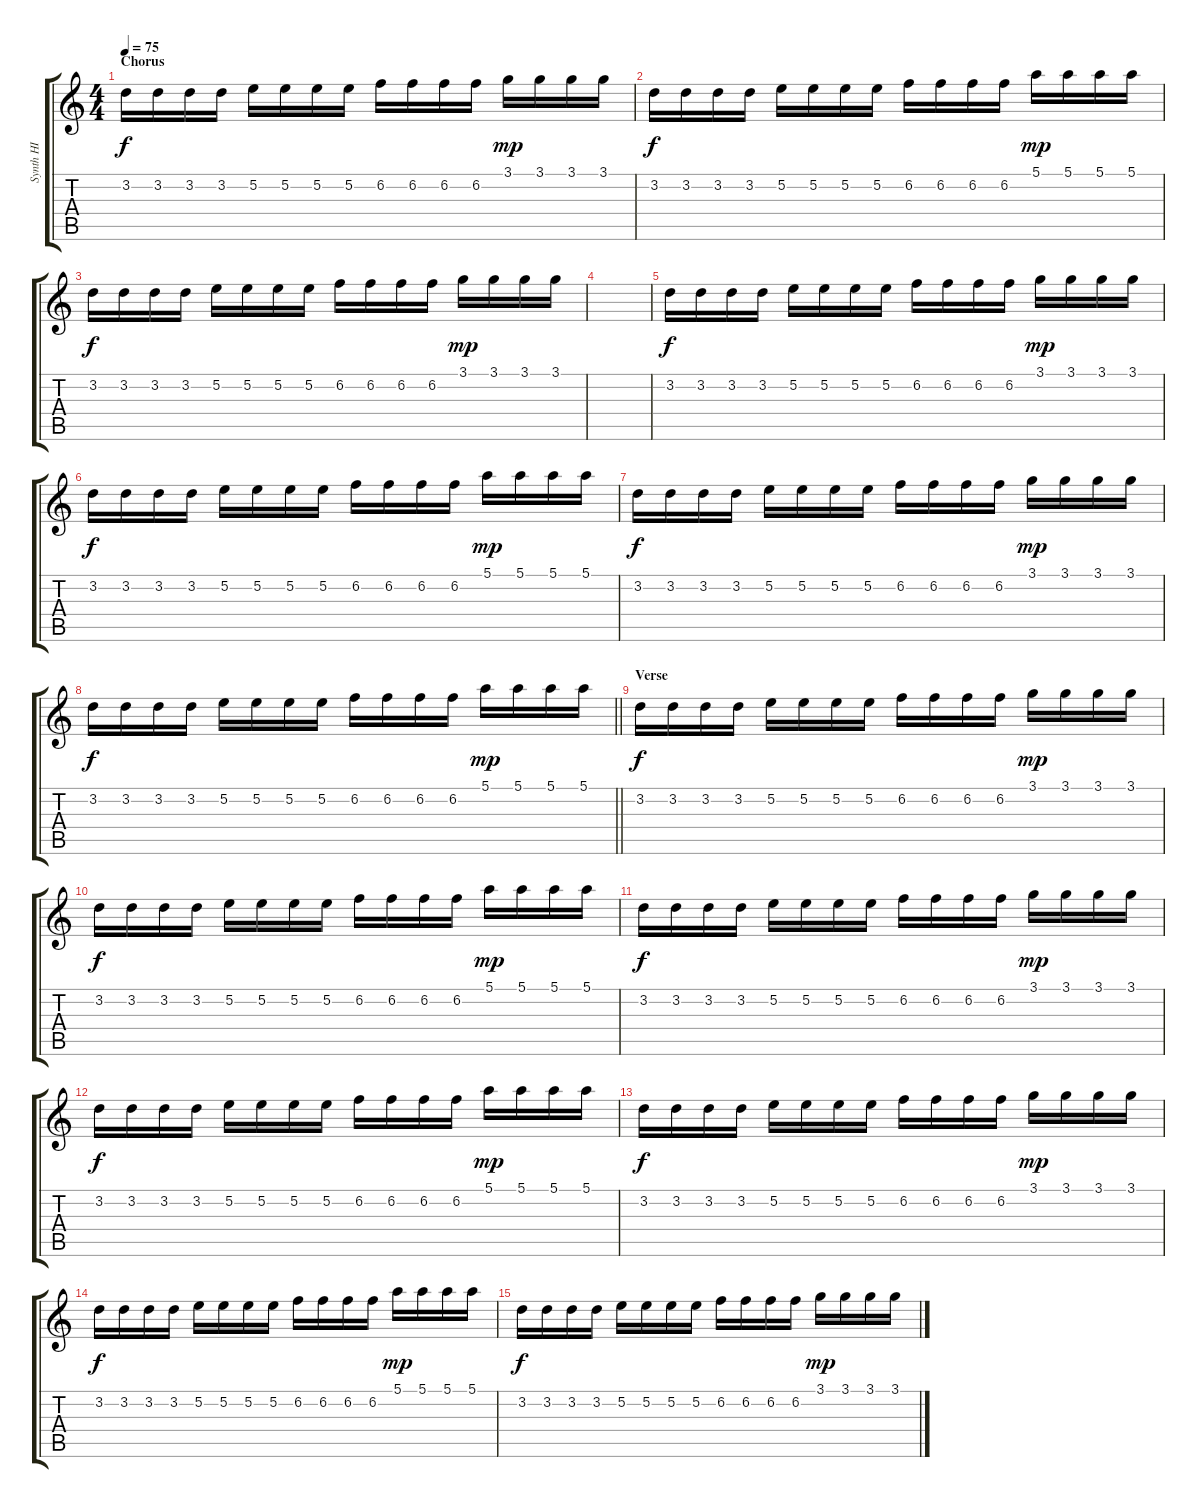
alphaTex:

\track ("Synth HI" "Synth HI") {instrument lead1square}
\staff {score tabs}
\tuning (E5 B4 G4 D4 A3 E3) {hide}
\ts (4 4)
\section ("" "Chorus")
\tempo 75
\clef g2
\ks c
3.2.16{dy f} 3.2.16 3.2.16 3.2.16 5.2.16 5.2.16 5.2.16 5.2.16 6.2.16 6.2.16 6.2.16 6.2.16 3.1.16{dy mp} 3.1.16 3.1.16 3.1.16 |
3.2.16{dy f} 3.2.16 3.2.16 3.2.16 5.2.16 5.2.16 5.2.16 5.2.16 6.2.16 6.2.16 6.2.16 6.2.16 5.1.16{dy mp} 5.1.16 5.1.16 5.1.16 |
3.2.16{dy f} 3.2.16 3.2.16 3.2.16 5.2.16 5.2.16 5.2.16 5.2.16 6.2.16 6.2.16 6.2.16 6.2.16 3.1.16{dy mp} 3.1.16 3.1.16 3.1.16 |
|
3.2.16{dy f} 3.2.16 3.2.16 3.2.16 5.2.16 5.2.16 5.2.16 5.2.16 6.2.16 6.2.16 6.2.16 6.2.16 3.1.16{dy mp} 3.1.16 3.1.16 3.1.16 |
3.2.16{dy f} 3.2.16 3.2.16 3.2.16 5.2.16 5.2.16 5.2.16 5.2.16 6.2.16 6.2.16 6.2.16 6.2.16 5.1.16{dy mp} 5.1.16 5.1.16 5.1.16 |
3.2.16{dy f} 3.2.16 3.2.16 3.2.16 5.2.16 5.2.16 5.2.16 5.2.16 6.2.16 6.2.16 6.2.16 6.2.16 3.1.16{dy mp} 3.1.16 3.1.16 3.1.16 |
\barLineRight lightlight
3.2.16{dy f} 3.2.16 3.2.16 3.2.16 5.2.16 5.2.16 5.2.16 5.2.16 6.2.16 6.2.16 6.2.16 6.2.16 5.1.16{dy mp} 5.1.16 5.1.16 5.1.16 |
\section ("" "Verse")
3.2.16{dy f} 3.2.16 3.2.16 3.2.16 5.2.16 5.2.16 5.2.16 5.2.16 6.2.16 6.2.16 6.2.16 6.2.16 3.1.16{dy mp} 3.1.16 3.1.16 3.1.16 |
3.2.16{dy f} 3.2.16 3.2.16 3.2.16 5.2.16 5.2.16 5.2.16 5.2.16 6.2.16 6.2.16 6.2.16 6.2.16 5.1.16{dy mp} 5.1.16 5.1.16 5.1.16 |
3.2.16{dy f} 3.2.16 3.2.16 3.2.16 5.2.16 5.2.16 5.2.16 5.2.16 6.2.16 6.2.16 6.2.16 6.2.16 3.1.16{dy mp} 3.1.16 3.1.16 3.1.16 |
3.2.16{dy f} 3.2.16 3.2.16 3.2.16 5.2.16 5.2.16 5.2.16 5.2.16 6.2.16 6.2.16 6.2.16 6.2.16 5.1.16{dy mp} 5.1.16 5.1.16 5.1.16 |
3.2.16{dy f} 3.2.16 3.2.16 3.2.16 5.2.16 5.2.16 5.2.16 5.2.16 6.2.16 6.2.16 6.2.16 6.2.16 3.1.16{dy mp} 3.1.16 3.1.16 3.1.16 |
3.2.16{dy f} 3.2.16 3.2.16 3.2.16 5.2.16 5.2.16 5.2.16 5.2.16 6.2.16 6.2.16 6.2.16 6.2.16 5.1.16{dy mp} 5.1.16 5.1.16 5.1.16 |
3.2.16{dy f} 3.2.16 3.2.16 3.2.16 5.2.16 5.2.16 5.2.16 5.2.16 6.2.16 6.2.16 6.2.16 6.2.16 3.1.16{dy mp} 3.1.16 3.1.16 3.1.16
